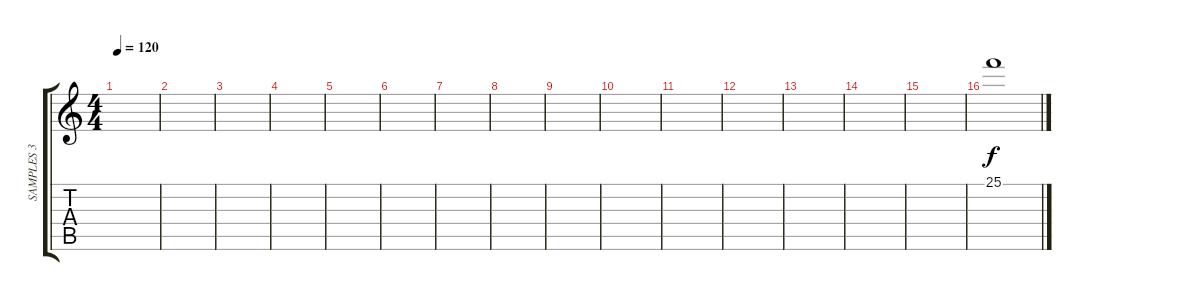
\track ("SAMPLES 3" "SAMPLES 3") {instrument stringensemble1}
\staff {score tabs}
\tuning (E4 B3 G3 D3 A2 E2) {hide}
\ts (4 4)
\tempo 120
\clef g2
\ks c
|
|
|
|
|
|
|
|
|
|
|
|
|
|
|
25.1{ss}.1
